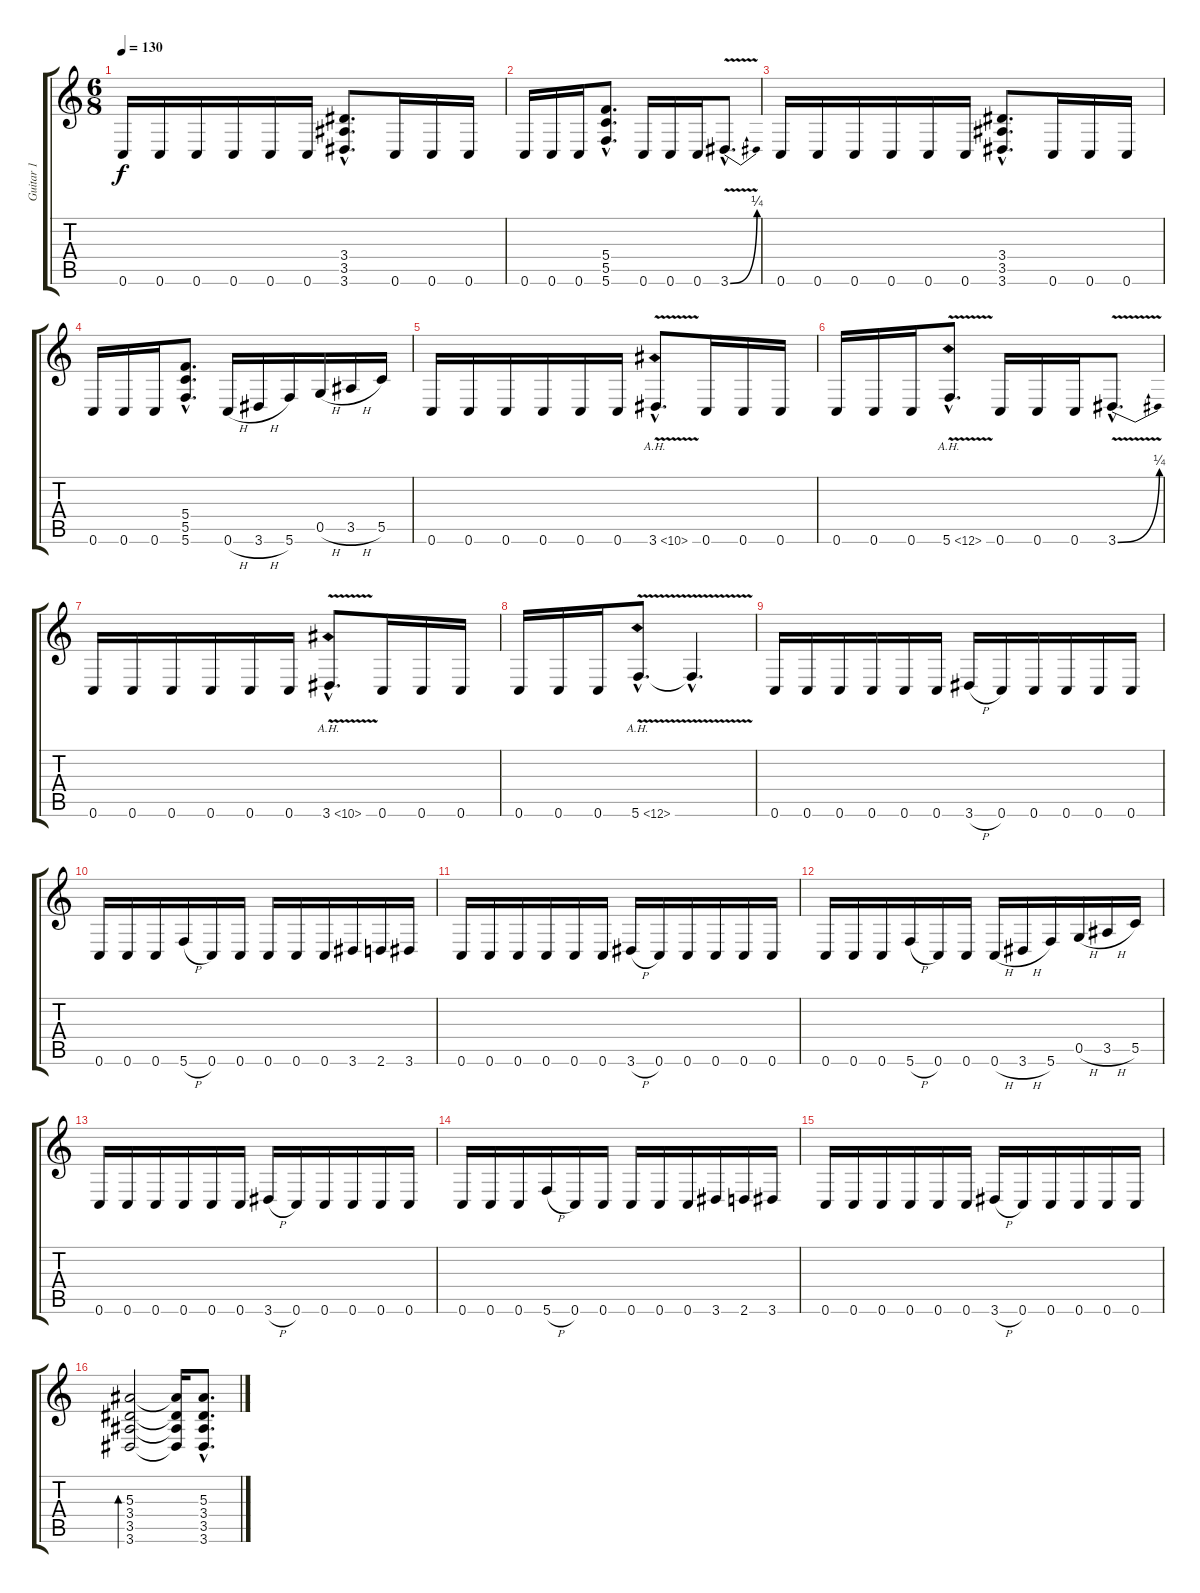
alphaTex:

\track ("Guitar 1" "Guitar 1") {instrument distortionguitar}
\staff {score tabs}
\tuning (D4 A3 F3 C3 G2 C2) {hide}
\ts (6 8)
\tempo 130
\clef g2
\ks c
0.6.16{dy f instrument distortionguitar} 0.6.16 0.6.16 0.6.16 0.6.16 0.6.16 (3.4{hac} 3.5{hac} 3.6{hac}).8{d} 0.6.16 0.6.16 0.6.16 |
0.6.16 0.6.16 0.6.16 (5.4{hac} 5.5{hac} 5.6{hac}).8{d} 0.6.16 0.6.16 0.6.16 3.6{be (bend 0 0 60 1) v hac}.8{d} |
0.6.16 0.6.16 0.6.16 0.6.16 0.6.16 0.6.16 (3.4{hac} 3.5{hac} 3.6{hac}).8{d} 0.6.16 0.6.16 0.6.16 |
0.6.16 0.6.16 0.6.16 (5.4{hac} 5.5{hac} 5.6{hac}).8{d} 0.6{h}.16 3.6{h}.16 5.6.16 0.5{h}.16 3.5{h}.16 5.5.16 |
0.6.16 0.6.16 0.6.16 0.6.16 0.6.16 0.6.16 3.6{ah 7 v hac}.8{d} 0.6.16 0.6.16 0.6.16 |
0.6.16 0.6.16 0.6.16 5.6{ah 7 v hac}.8{d} 0.6.16 0.6.16 0.6.16 3.6{be (bend 0 0 60 1) v hac}.8{d} |
0.6.16 0.6.16 0.6.16 0.6.16 0.6.16 0.6.16 3.6{ah 7 v hac}.8{d} 0.6.16 0.6.16 0.6.16 |
0.6.16 0.6.16 0.6.16 5.6{ah 7 v hac}.8{d} 5.6{hac t}.4{d} |
\section ("" "")
0.6.16 0.6.16 0.6.16 0.6.16 0.6.16 0.6.16 3.6{h}.16 0.6.16 0.6.16 0.6.16 0.6.16 0.6.16 |
0.6.16 0.6.16 0.6.16 5.6{h}.16 0.6.16 0.6.16 0.6.16 0.6.16 0.6.16 3.6.16 2.6.16 3.6.16 |
0.6.16 0.6.16 0.6.16 0.6.16 0.6.16 0.6.16 3.6{h}.16 0.6.16 0.6.16 0.6.16 0.6.16 0.6.16 |
0.6.16 0.6.16 0.6.16 5.6{h}.16 0.6.16 0.6.16 0.6{h}.16 3.6{h}.16 5.6.16 0.5{h}.16 3.5{h}.16 5.5.16 |
0.6.16 0.6.16 0.6.16 0.6.16 0.6.16 0.6.16 3.6{h}.16 0.6.16 0.6.16 0.6.16 0.6.16 0.6.16 |
0.6.16 0.6.16 0.6.16 5.6{h}.16 0.6.16 0.6.16 0.6.16 0.6.16 0.6.16 3.6.16 2.6.16 3.6.16 |
0.6.16 0.6.16 0.6.16 0.6.16 0.6.16 0.6.16 3.6{h}.16 0.6.16 0.6.16 0.6.16 0.6.16 0.6.16 |
(5.3 3.4 3.5 3.6).2{bd 60} (5.3{t} 3.4{t} 3.5{t} 3.6{t}).16 (5.3{hac} 3.4{hac} 3.5{hac} 3.6{hac}).8{d}
